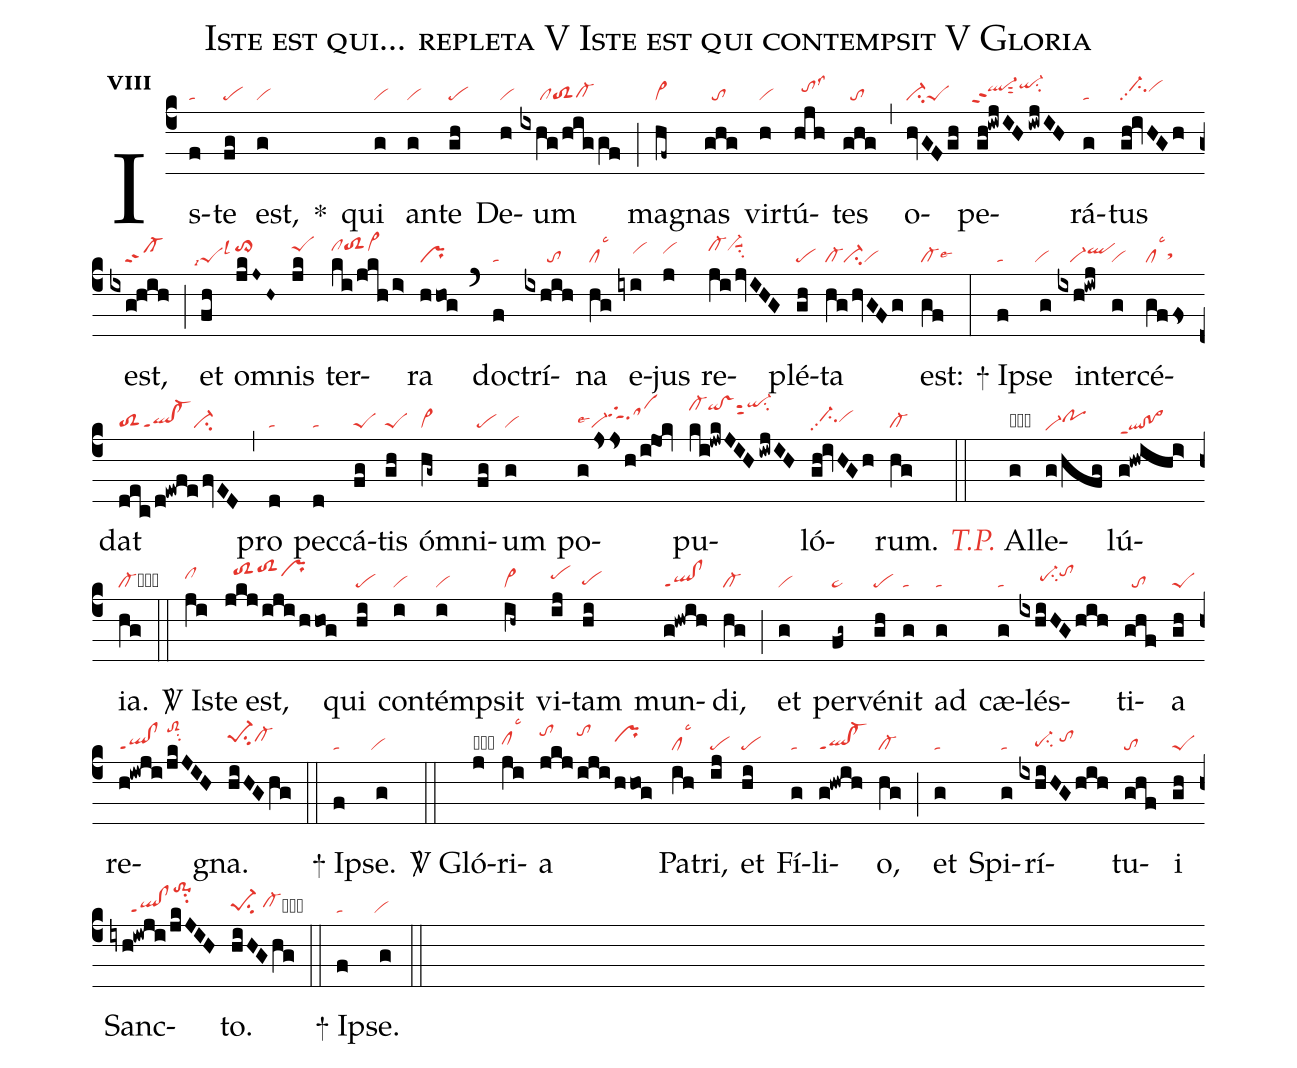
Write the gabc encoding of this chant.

name:Iste est qui... repleta V Iste est qui contempsit V Gloria;
office-part:re;
mode:8;
nabc-lines:1;
%%
initial-style: 1;
name: Iste est qui... repleta;
mode: 8;
office-part: Responsorium
annotation: Resp.;
annotation: viii;
nabc-lines:1;
%%
(c4) Is(f|ta)te(fg|pe) est,(g|vi) <sp>*</sp>() qui(g|vi) an(g|vi)te(gh|pe) De(h|vi)um(ixhg/higgf|/////cltoS2cl-hg) (;) ma(hf~|vi>)gnas(ghg|//to) vir(h|vi)tú(hjh|//tohilss3)tes(ghg|//to) (,) o(hvGFgh|ci-peS)pe(gh!iwjIHiwjIH|`ql-hippt2sut2qi-hjsu2)rá(g|ta)tus(gh!ivHGh|//ci-hipp2vihi) est,(ixg!hih|////cl-ppt2) (;) et(fh|``peSlsi7lsl3) om(jkJ~H~|to>hj)nis(jk|peShj) ter(ki/jkh/i>|clhjtoS2hjvi>hj)ra(hhog|pr) (`) doc(f|ta)trí(ixhih|//////to)na(hg|cllsc3) e(iyi|////vihi)jus(j|vihi) re(ji/jvIHG|cl-hjvi-hjsuu1su2)plé(gh|pe)ta(hghvGFg|cl-ci-vi) est:(gf|cl-lse6) (:)
<sp>+</sp> I(f|ta)pse(g|`vi) in(ixh!iwj|///vi-qlhi)ter(g|vi)cé(gffs|cllsc3sthh)dat(dec/d!ewfefvED|toS2ql!cl-ppt1ci-) (,) pro(d|ta) pec(d|ta)cá(fg|peS)tis(gh|peS) óm(hg~|vi>)ni(fg|pe)um(g|vi) po(g/jsjsh/i@jok|vi-lse4tgShjsahi)pu(ki!jwkJIH/iwjIH|cl-hlqihl!vshlsut2qi-hmsu2)ló(gh!ivHGh|//ci-hhpp2vihh)rum.(hg|cl-) (::) <i><c>T.P.</c></i> Al(g|obvi)le(g/hfg|vi-hepohh)lú(g!hwihi>|qlhe!po>heppt1){ia}.(hg|cl-cb) (::)

<sp>V/</sp> Is(ji|clhi)te est,(jkj/iji/hhog|//toS2hjtoS2hkprhj) qui(hi|pe) con(i|vi)tém(i|vi)psit(ih~|vi>) vi(ij|pehi)tam(hi|pehg) mun(g!hwih|ql!clppt1)di,(hg|cl-) (;) et(g|vi) per(fg~|pe~)vé(gh|pe)nit(g|ta) ad(g|ta) cæ(g|ta)lés(ixhiHGhih|/////pe-hhsu2tohj)ti(ghf|//to)a(gh|peS) re(h!iwji/jkJIH|ql!clppt1/toS2hlsu2)gna.(hiHGhg|pe-1hisu2cl-hi) (::)
<sp>+</sp> Ip(f|ta)se.(g|`vi) (::)

<sp>V/</sp> Gló(j|obvihh)ri(ji|clhhlsc3)a(jkj|tohk|iji|tohk|hhog|prhi) Pa(ih|cllsc3)tri,(ij|pe) et(hi|pe) Fí(g|ta)li(g!hwih|ql!cl-ppt1)o,(hg|cl-) (;) et(g|ta) Spi(g|ta)rí(ixhiHG/hih|////pe-hgsu2/tohi)tu(ghf|to)i(gh|peS) Sanc(iyh!iwji/jkJIH|/////ql!clppt1to-1hmsu2)to.(hiHGhg|pe-1hgsu2/cl-hhcb) (::)
<sp>+</sp> Ip(f|ta)se.(g|`vi) (::)
